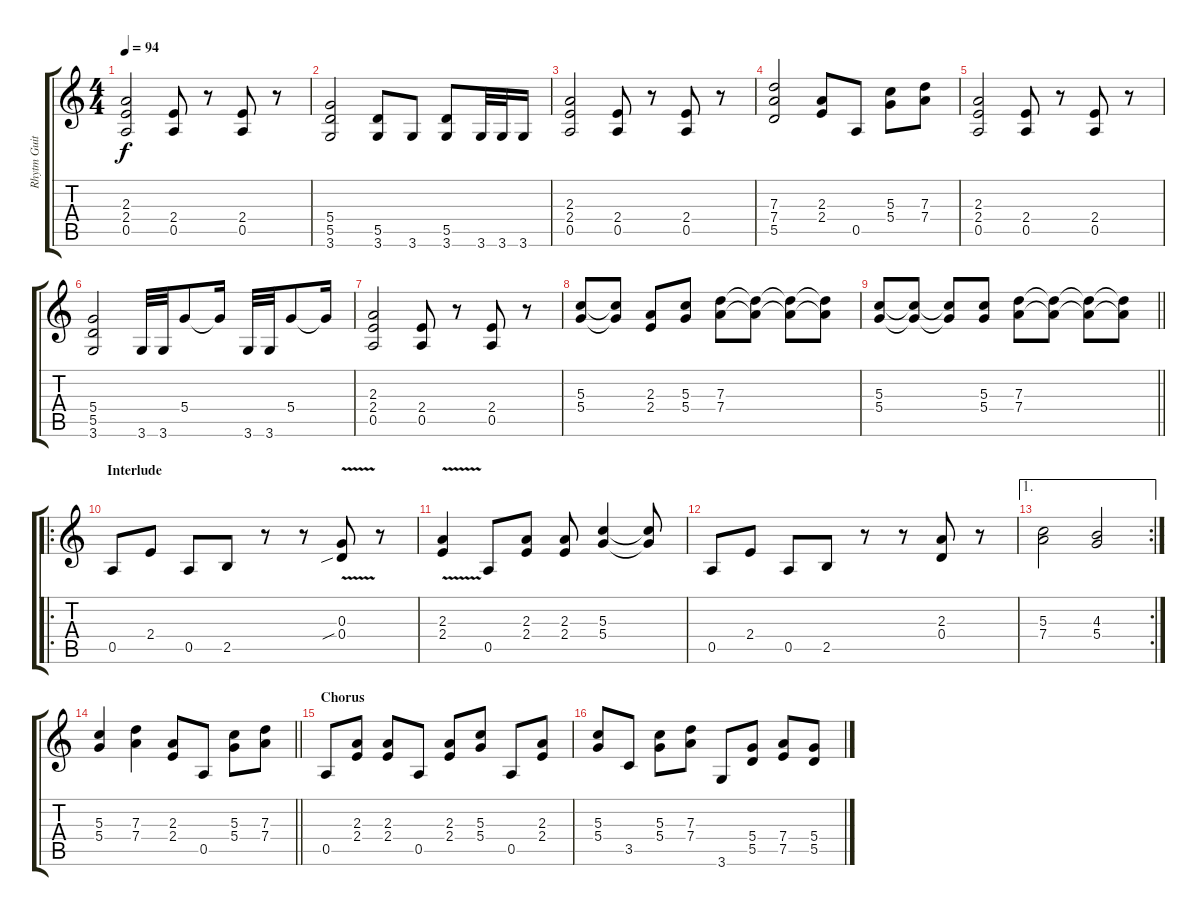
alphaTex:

\track ("Rhytm Guitar" "Rhytm Guit") {instrument distortionguitar}
\staff {score tabs}
\tuning (E4 B3 G3 D3 A2 E2) {hide}
\ts (4 4)
\tempo 94
\clef g2
\ks c
(2.3 2.4 0.5).2{dy f} (2.4 0.5).8 r.8 (2.4 0.5).8 r.8 |
(5.4 5.5 3.6).2 (5.5 3.6).8 3.6.8 (5.5 3.6).8 3.6.32 3.6.32 3.6.16 |
(2.3 2.4 0.5).2 (2.4 0.5).8 r.8 (2.4 0.5).8 r.8 |
(7.3 7.4 5.5).2 (2.3 2.4).8 0.5.8 (5.3 5.4).8 (7.3 7.4).8 |
(2.3 2.4 0.5).2 (2.4 0.5).8 r.8 (2.4 0.5).8 r.8 |
(5.4 5.5 3.6).2 3.6.32 3.6.32 5.4.8 5.4{t}.16 3.6.32 3.6.32 5.4.8 5.4{t}.16 |
(2.3 2.4 0.5).2 (2.4 0.5).8 r.8 (2.4 0.5).8 r.8 |
(5.3 5.4).8 (5.3{t} 5.4{t}).8 (2.3 2.4).8 (5.3 5.4).8 (7.3 7.4).8 (7.3{t} 7.4{t}).8 (7.3{t} 7.4{t}).8 (7.3{t} 7.4{t}).8 |
\barLineRight lightlight
(5.3 5.4).8 (5.3{t} 5.4{t}).8 (5.3{t} 5.4{t}).8 (5.3 5.4).8 (7.3 7.4).8 (7.3{t} 7.4{t}).8 (7.3{t} 7.4{t}).8 (7.3{t} 7.4{t}).8 |
\ro
\section ("" "Interlude")
0.5.8 2.4.8 0.5.8 2.5.8 r.8 r.8 (0.3 0.4{v sib}).8 r.8 |
(2.3 2.4{v}).4 0.5.8 (2.3 2.4).8 (2.3 2.4).8 (5.3 5.4).4 (5.3{t} 5.4{t}).8 |
0.5.8 2.4.8 0.5.8 2.5.8 r.8 r.8 (2.3 0.4).8 r.8 |
\ae 1
\rc 2
(5.3 7.4).2 (4.3 5.4).2 |
\barLineRight lightlight
(5.3 5.4).4 (7.3 7.4).4 (2.3 2.4).8 0.5.8 (5.3 5.4).8 (7.3 7.4).8 |
\section ("" "Chorus")
0.5.8 (2.3 2.4).8 (2.3 2.4).8 0.5.8 (2.3 2.4).8 (5.3 5.4).8 0.5.8 (2.3 2.4).8 |
(5.3 5.4).8 3.5.8 (5.3 5.4).8 (7.3 7.4).8 3.6.8 (5.4 5.5).8 (7.4 7.5).8 (5.4 5.5).8
